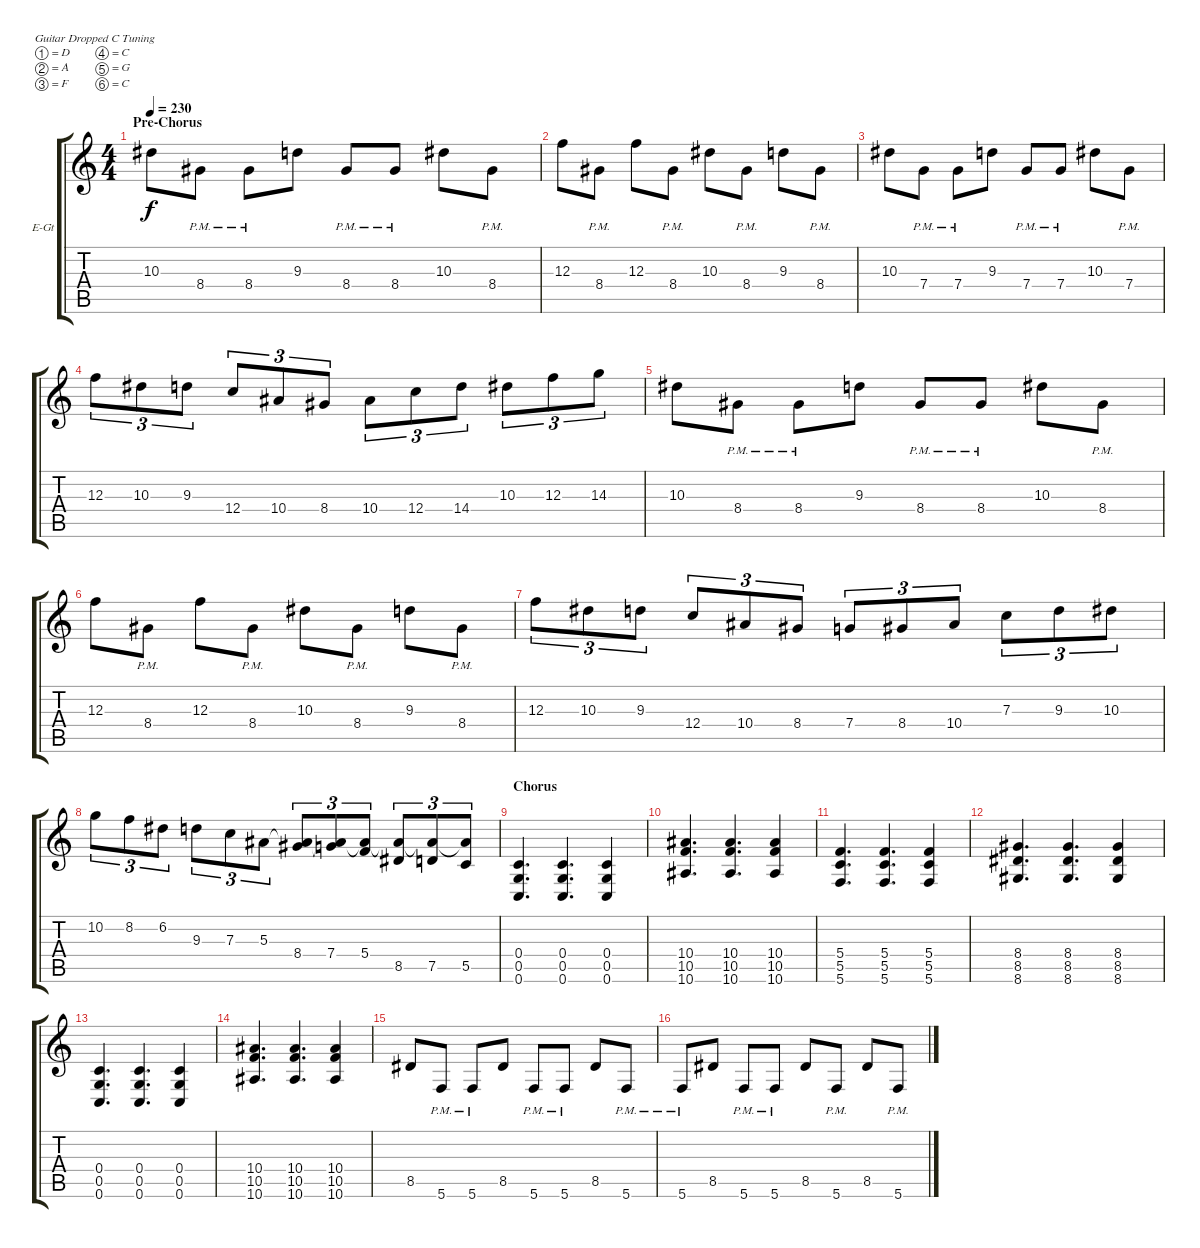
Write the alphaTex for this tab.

\defaultSystemsLayout 4
\bracketExtendMode groupsimilarinstruments
\firstSystemTrackNameOrientation horizontal
\otherSystemsTrackNameOrientation horizontal
\track ("Electric Guitar" "E-Gt") {instrument distortionguitar}
\staff {score tabs}
\tuning (D4 A3 F3 C3 G2 C2)
\ts (4 4)
\section ("" "Pre-Chorus")
\tempo 230
\clef g2
\ks c
10.3.8{dy f} 8.4{pm}.8 8.4{pm}.8 9.3.8 8.4{pm}.8 8.4{pm}.8 10.3.8 8.4{pm}.8 |
12.3.8 8.4{pm}.8 12.3.8 8.4{pm}.8 10.3.8 8.4{pm}.8 9.3.8 8.4{pm}.8 |
10.3.8 7.4{pm}.8 7.4{pm}.8 9.3.8 7.4{pm}.8 7.4{pm}.8 10.3.8 7.4{pm}.8 |
12.3.8{tu (3 2)} 10.3.8{tu (3 2)} 9.3.8{tu (3 2)} 12.4.8{tu (3 2)} 10.4.8{tu (3 2)} 8.4.8{tu (3 2)} 10.4.8{tu (3 2)} 12.4.8{tu (3 2)} 14.4.8{tu (3 2)} 10.3.8{tu (3 2)} 12.3.8{tu (3 2)} 14.3.8{tu (3 2)} |
10.3.8 8.4{pm}.8 8.4{pm}.8 9.3.8 8.4{pm}.8 8.4{pm}.8 10.3.8 8.4{pm}.8 |
12.3.8 8.4{pm}.8 12.3.8 8.4{pm}.8 10.3.8 8.4{pm}.8 9.3.8 8.4{pm}.8 |
12.3.8{tu (3 2)} 10.3.8{tu (3 2)} 9.3.8{tu (3 2)} 12.4.8{tu (3 2)} 10.4.8{tu (3 2)} 8.4.8{tu (3 2)} 7.4.8{tu (3 2)} 8.4.8{tu (3 2)} 10.4.8{tu (3 2)} 7.3.8{tu (3 2)} 9.3.8{tu (3 2)} 10.3.8{tu (3 2)} |
10.2.8{tu (3 2)} 8.2.8{tu (3 2)} 6.2.8{tu (3 2)} 9.3.8{tu (3 2)} 7.3.8{tu (3 2)} 5.3.8{tu (3 2)} (8.4 5.3{t}).8{tu (3 2)} (7.4 5.3{t}).8{tu (3 2)} (5.4 5.3{t}).8{tu (3 2)} (8.5 5.3{t}).8{tu (3 2)} (7.5 5.3{t}).8{tu (3 2)} (5.5 5.3{t}).8{tu (3 2)} |
\section ("" "Chorus")
(0.6 0.5 0.4).4{d} (0.4 0.5 0.6).4{d} (0.6 0.5 0.4).4 |
(10.6 10.5 10.4).4{d} (10.4 10.5 10.6).4{d} (10.6 10.5 10.4).4 |
(5.6 5.5 5.4).4{d} (5.4 5.5 5.6).4{d} (5.6 5.5 5.4).4 |
(8.6 8.5 8.4).4{d} (8.4 8.5 8.6).4{d} (8.6 8.5 8.4).4 |
(0.6 0.5 0.4).4{d} (0.4 0.5 0.6).4{d} (0.6 0.5 0.4).4 |
(10.6 10.5 10.4).4{d} (10.4 10.5 10.6).4{d} (10.6 10.5 10.4).4 |
8.5.8 5.6{pm}.8 5.6{pm}.8 8.5.8 5.6{pm}.8 5.6{pm}.8 8.5.8 5.6{pm}.8 |
5.6{pm}.8 8.5.8 5.6{pm}.8 5.6{pm}.8 8.5.8 5.6{pm}.8 8.5.8 5.6{pm}.8
